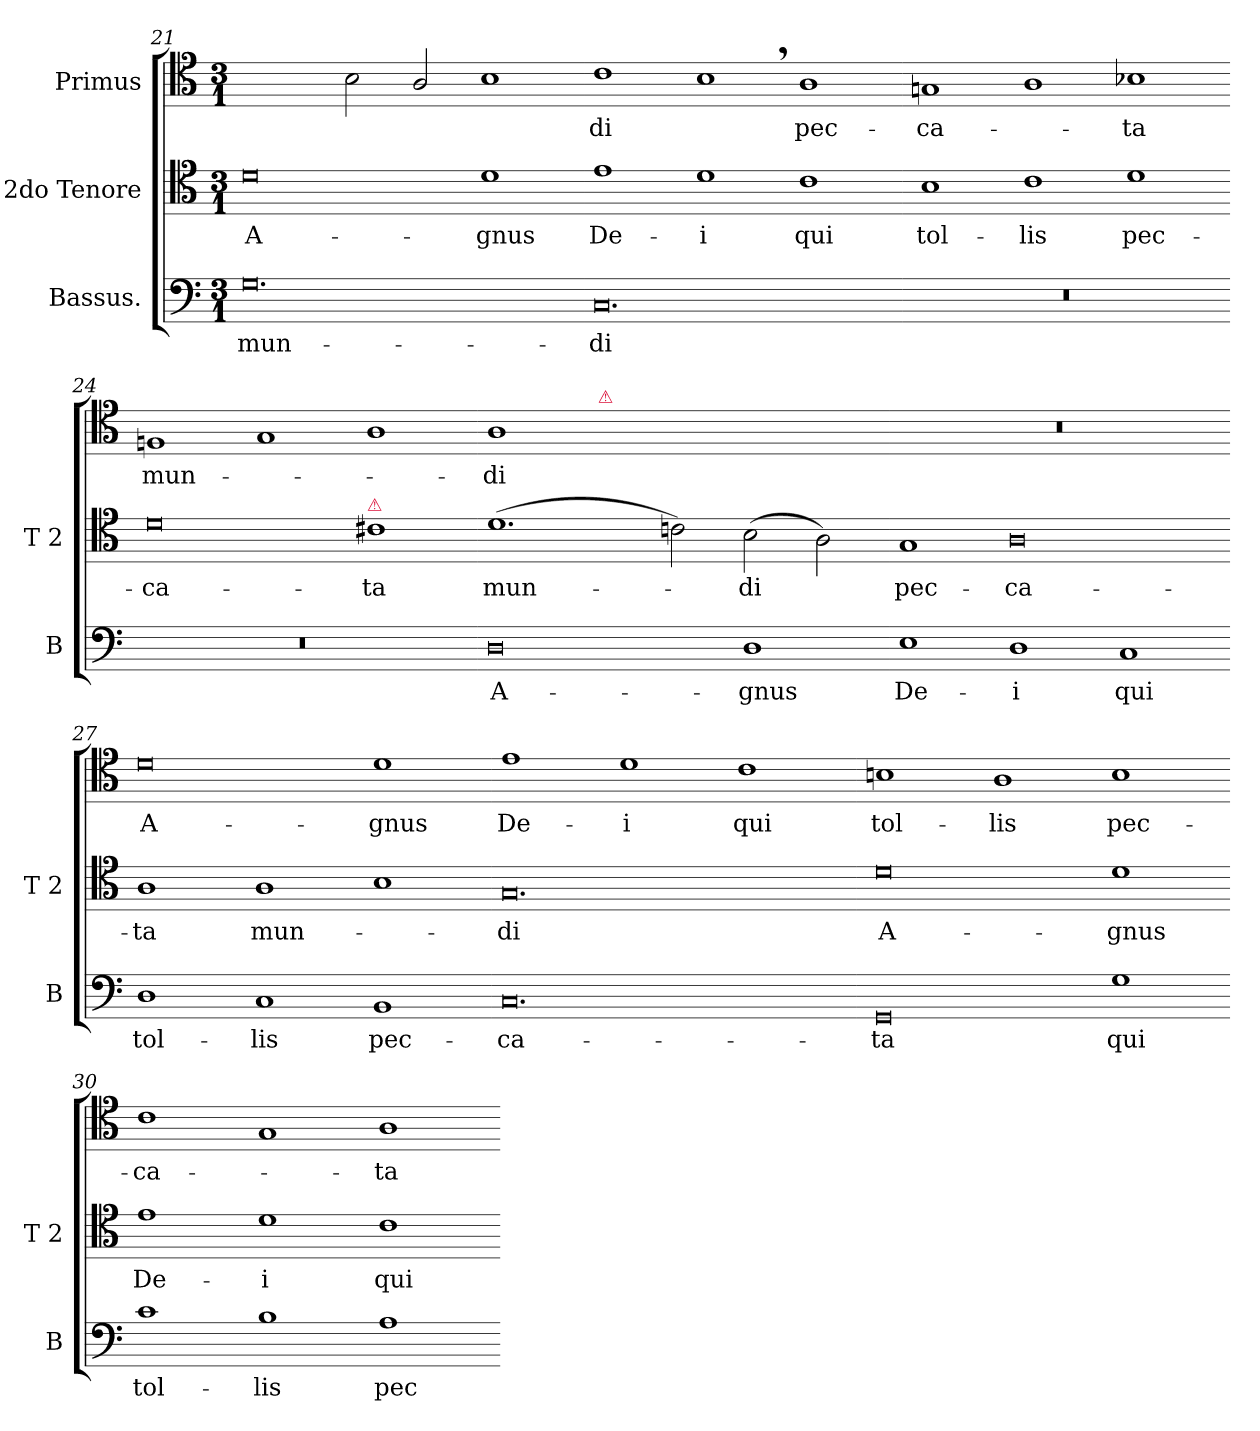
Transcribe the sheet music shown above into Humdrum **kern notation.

**kern	**text	**kern	**text	**kern	**text
*part3	*part3	*part2	*part2	*part1	*part1
*staff3	*staff3	*staff2	*staff2	*staff1	*staff1
*I"Bassus.	*	*I"2do Tenore	*	*I"Primus	*
*I'B	*	*I'T 2	*	*	*
*clefF4	*	*clefC4	*	*clefC4	*
*k[]	*	*k[]	*	*k[]	*
*M3/1	*	*M3/1	*	*M3/1	*
=21	=21	=21	=21	=21	=21
0.G	mun-	0d	A-	1ryy	.
.	.	.	.	2B\	.
.	.	.	.	2A/	.
.	.	1d	-gnus	1B	.
=22-	=22-	=22-	=22-	=22-	=22-
0.C	-di	1e	De-	1c	-di
.	.	1d	-i	1B,<	.
.	.	1c	qui	1A	pec-
=23-	=23-	=23-	=23-	=23-	=23-
0.r	.	1B	tol-	1Gn	-ca-
.	.	1c	lis	1A	.
.	.	1d	pec-	1B-X	-ta
=24-	=24-	=24-	=24-	=24-	=24-
0.r	.	0d	-ca-	1Fn	mun-
.	.	.	.	1G	.
!	!	!LO:TX:a:color=crimson:t=⚠	!	!	!
.	.	1c#X	-ta	1A	.
=25-	=25-	=25-	=25-	=25-	=25-
0D	A-	(>1.d	mun-	1A	-di
!	!	!	!	!LO:TX:a:color=crimson:t=⚠	!
.	.	.	.	0ryy	.
.	.	2cn\)	.	.	.
1D	-gnus	(>2B\	-di	.	.
.	.	2A\)	.	.	.
=26-	=26-	=26-	=26-	=26-	=26-
1E	De-	1G	pec-	1%3r	.
1D	-i	0A	-ca-	.	.
1C	qui	.	.	.	.
=27-	=27-	=27-	=27-	=27-	=27-
1D	tol-	1A	-ta	0d	A-
1C	-lis	1A	mun-	.	.
1BB	pec-	1B	.	1d	-gnus
=28-	=28-	=28-	=28-	=28-	=28-
0.C	-ca-	0.G	-di	1e	De-
.	.	.	.	1d	-i
.	.	.	.	1c	qui
=29-	=29-	=29-	=29-	=29-	=29-
0GG	-ta	0d	A-	1Bn	tol-
.	.	.	.	1A	-lis
1G	qui	1d	-gnus	1B	pec-
=30-	=30-	=30-	=30-	=30-	=30-
1c	tol-	1e	De-	1c	-ca-
1B	-lis	1d	-i	1G	.
1A	pec-	1c	qui	1A	-ta
=-	=-	=-	=-	=-	=-
*-	*-	*-	*-	*-	*-
